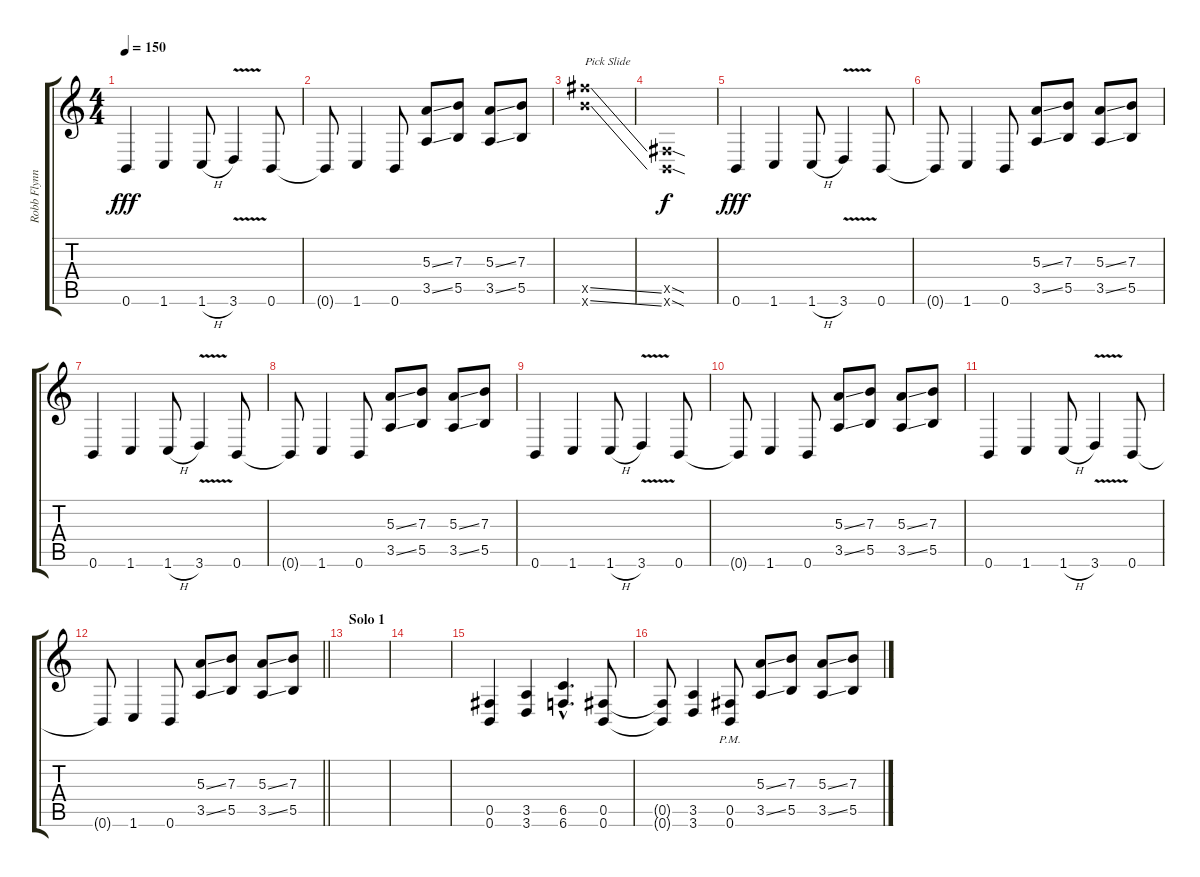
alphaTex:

\track ("Robb Flynn" "Robb Flynn") {instrument distortionguitar}
\staff {score tabs}
\tuning (Db4 Ab3 E3 B2 Gb2 B1) {hide}
\ts (4 4)
\tempo 150
\clef g2
\ks c
0.6.4{dy fff} 1.6.4 1.6{h}.8 3.6{v}.4 0.6.8 |
0.6{t}.8 1.6.4 0.6.8 (5.3{ss} 3.5{ss}).8 (7.3 5.5).8 (5.3{ss} 3.5{ss}).8 (7.3 5.5).8 |
(24.5{ss x} 24.6{ss x}).1{txt "Pick Slide"} |
(0.5{sod x} 0.6{sod x}).1{dy f} |
0.6.4{dy fff} 1.6.4 1.6{h}.8 3.6{v}.4 0.6.8 |
0.6{t}.8 1.6.4 0.6.8 (5.3{ss} 3.5{ss}).8 (7.3 5.5).8 (5.3{ss} 3.5{ss}).8 (7.3 5.5).8 |
0.6.4 1.6.4 1.6{h}.8 3.6{v}.4 0.6.8 |
0.6{t}.8 1.6.4 0.6.8 (5.3{ss} 3.5{ss}).8 (7.3 5.5).8 (5.3{ss} 3.5{ss}).8 (7.3 5.5).8 |
0.6.4 1.6.4 1.6{h}.8 3.6{v}.4 0.6.8 |
0.6{t}.8 1.6.4 0.6.8 (5.3{ss} 3.5{ss}).8 (7.3 5.5).8 (5.3{ss} 3.5{ss}).8 (7.3 5.5).8 |
0.6.4 1.6.4 1.6{h}.8 3.6{v}.4 0.6.8 |
\barLineRight lightlight
0.6{t}.8 1.6.4 0.6.8 (5.3{ss} 3.5{ss}).8 (7.3 5.5).8 (5.3{ss} 3.5{ss}).8 (7.3 5.5).8 |
\section ("" "Solo 1")
|
|
(0.5 0.6).4 (3.5 3.6).4 (6.5{hac} 6.6{hac}).4{d} (0.5 0.6).8 |
(0.5{t} 0.6{t}).8 (3.5 3.6).4 (0.5{pm} 0.6{pm}).8 (5.3{ss} 3.5{ss}).8 (7.3 5.5).8 (5.3{ss} 3.5{ss}).8 (7.3 5.5).8
